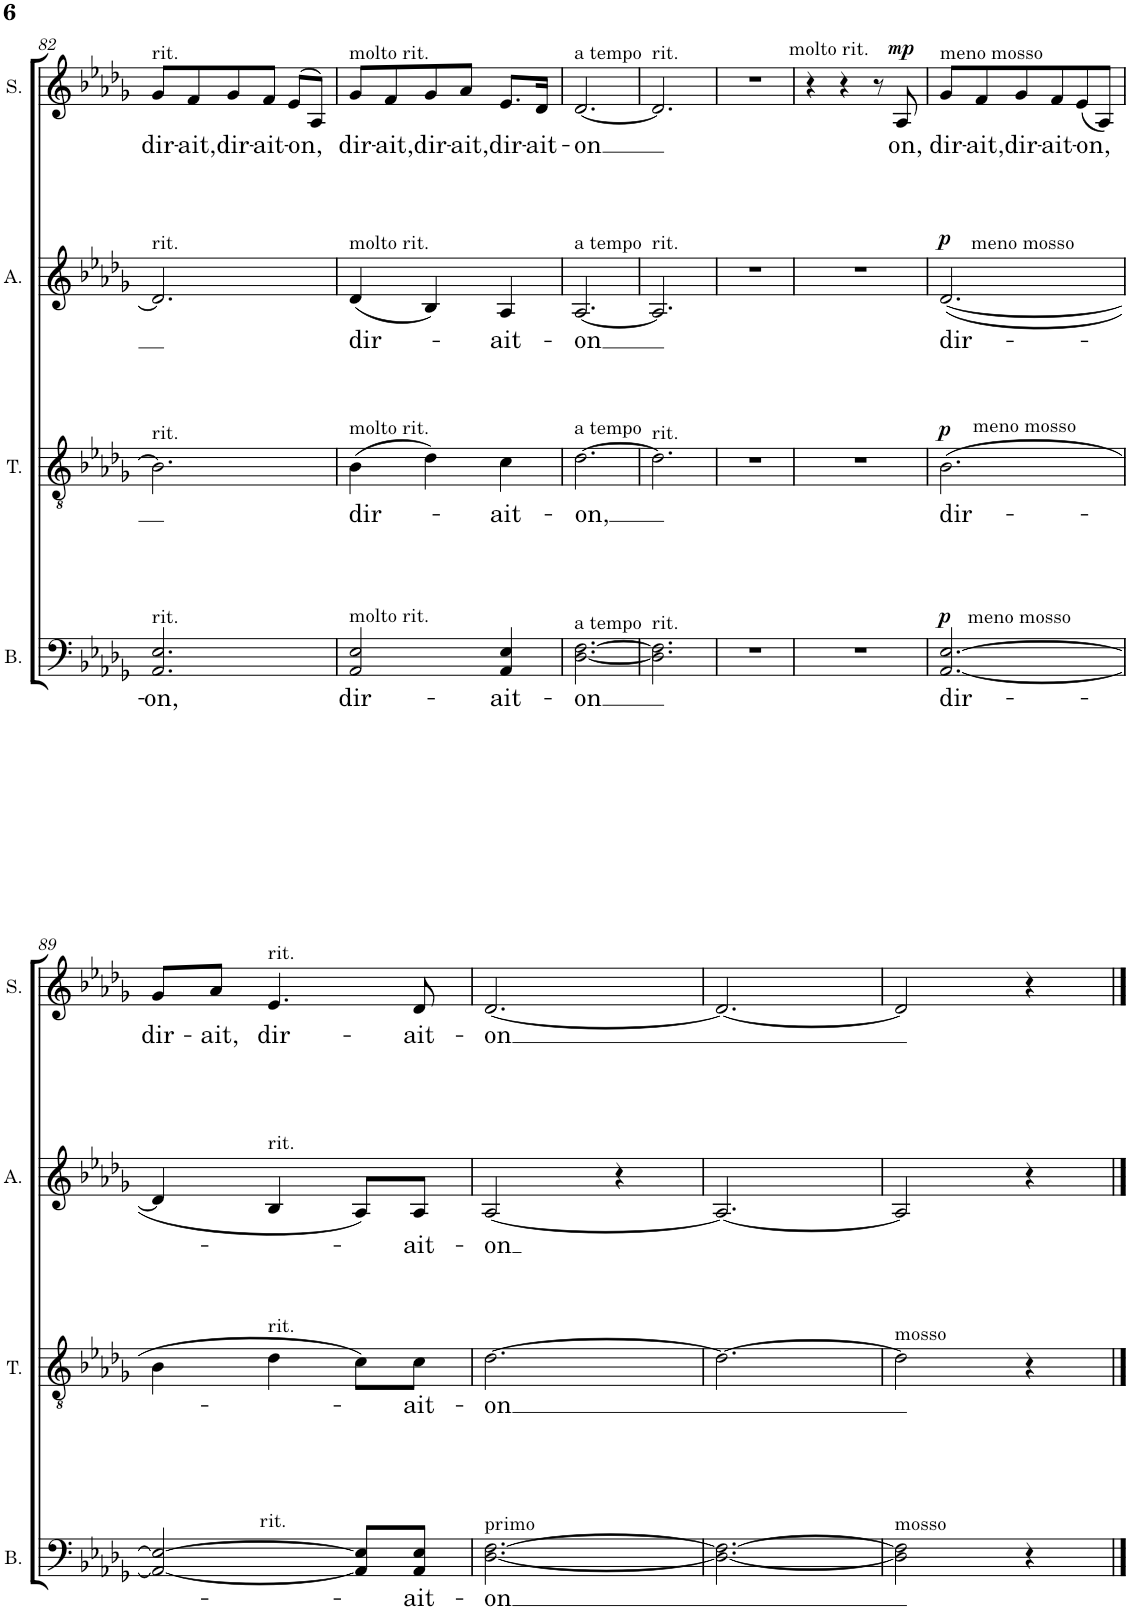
**kern	**text	**dynam	**kern	**text	**dynam	**kern	**text	**dynam	**kern	**text	**dynam
*part4	*part4	*part4	*part3	*part3	*part3	*part2	*part2	*part2	*part1	*part1	*part1
*staff4	*staff4	*staff4	*staff3	*staff3	*staff3	*staff2	*staff2	*staff2	*staff1	*staff1	*staff1
*I"Bass	*	*	*I"Tenor	*	*	*I"Alto	*	*	*I"Soprano	*	*
*I'B.	*	*	*I'T.	*	*	*I'A.	*	*	*I'S.	*	*
!!LO:PB:g=z
*clefF4	*	*	*clefGv2	*	*	*clefG2	*	*	*clefG2	*	*
*k[b-e-a-d-g-]	*	*	*k[b-e-a-d-g-]	*	*	*k[b-e-a-d-g-]	*	*	*k[b-e-a-d-g-]	*	*
*M3/4	*	*	*M3/4	*	*	*M3/4	*	*	*M3/4	*	*
=82	=82	=82	=82	=82	=82	=82	=82	=82	=82	=82	=82
!	!	!	!	!	!	!	!	!	!LO:TX:a:t=rit.	!	!
!	!	!	!	!	!	!LO:TX:a:t=rit.	!	!	!	!	!
!	!	!	!LO:TX:a:t=rit.	!	!	!	!	!	!	!	!
!LO:TX:a:t=rit.	!	!	!	!	!	!	!	!	!	!	!
!	!LO:LY:b	!	!	!	!	!	!	!	!	!LO:LY:b	!
2.AA-/ 2.E-/	-on,	.	2.B-\]	.	.	2.d-/]	.	.	8g-/L	dir-	.
!	!	!	!	!	!	!	!	!	!	!LO:LY:b	!
.	.	.	.	.	.	.	.	.	8f/	-ait,	.
!	!	!	!	!	!	!	!	!	!	!LO:LY:b	!
.	.	.	.	.	.	.	.	.	8g-/	dir-	.
!	!	!	!	!	!	!	!	!	!	!LO:LY:b	!
.	.	.	.	.	.	.	.	.	8f/J	-ait-	.
!	!	!	!	!	!	!	!	!	!	!LO:LY:b	!
.	.	.	.	.	.	.	.	.	(>8e-/L	-on,	.
.	.	.	.	.	.	.	.	.	8A-/J)	.	.
=83	=83	=83	=83	=83	=83	=83	=83	=83	=83	=83	=83
!	!	!	!	!	!	!	!	!	!LO:TX:a:t=molto rit.	!	!
!	!	!	!	!	!	!LO:TX:a:t=molto rit.	!	!	!	!	!
!	!	!	!LO:TX:a:t=molto rit.	!	!	!	!	!	!	!	!
!LO:TX:a:t=molto rit.	!	!	!	!	!	!	!	!	!	!	!
!	!LO:LY:b	!	!	!LO:LY:b	!	!	!LO:LY:b	!	!	!LO:LY:b	!
2AA-/ 2E-/	dir-	.	(4B-\	dir-	.	(4d-/	dir-	.	8g-/L	dir-	.
!	!	!	!	!	!	!	!	!	!	!LO:LY:b	!
.	.	.	.	.	.	.	.	.	8f/	-ait,	.
!	!	!	!	!	!	!	!	!	!	!LO:LY:b	!
.	.	.	4d-\)	.	.	4B-/)	.	.	8g-/	dir-	.
!	!	!	!	!	!	!	!	!	!	!LO:LY:b	!
.	.	.	.	.	.	.	.	.	8a-/J	-ait,	.
!	!LO:LY:b	!	!	!LO:LY:b	!	!	!LO:LY:b	!	!	!LO:LY:b	!
4AA-/ 4E-/	-ait-	.	4c\	-ait-	.	4A-/	-ait-	.	8.e-/L	dir-	.
!	!	!	!	!	!	!	!	!	!	!LO:LY:b	!
.	.	.	.	.	.	.	.	.	16d-/Jk	-ait-	.
=84	=84	=84	=84	=84	=84	=84	=84	=84	=84	=84	=84
!	!	!	!	!	!	!	!	!	!LO:TX:a:t=a tempo	!	!
!	!	!	!	!	!	!LO:TX:a:t=a tempo	!	!	!	!	!
!	!	!	!LO:TX:a:t=a tempo	!	!	!	!	!	!	!	!
!LO:TX:a:t=a tempo	!	!	!	!	!	!	!	!	!	!	!
!	!LO:LY:b	!	!	!LO:LY:b	!	!	!LO:LY:b	!	!	!LO:LY:b	!
[2.D-\ [2.F\	-on	.	[2.d-\	-on,	.	[2.A-/	-on	.	[2.d-/	-on	.
=85	=85	=85	=85	=85	=85	=85	=85	=85	=85	=85	=85
!	!	!	!	!	!	!	!	!	!LO:TX:a:t=rit.	!	!
!	!	!	!	!	!	!LO:TX:a:t=rit.	!	!	!	!	!
!	!	!	!LO:TX:a:t=rit.	!	!	!	!	!	!	!	!
!LO:TX:a:t=rit.	!	!	!	!	!	!	!	!	!	!	!
2.D-\] 2.F\]	.	.	2.d-\]	.	.	2.A-/]	.	.	2.d-/]	.	.
=86	=86	=86	=86	=86	=86	=86	=86	=86	=86	=86	=86
2.r	.	.	2.r	.	.	2.r	.	.	2.r	.	.
=87	=87	=87	=87	=87	=87	=87	=87	=87	=87	=87	=87
!	!	!	!	!	!	!	!	!	!LO:TX:a:t=molto rit.	!	!
2.r	.	.	2.r	.	.	2.r	.	.	4r	.	.
.	.	.	.	.	.	.	.	.	4r	.	.
.	.	.	.	.	.	.	.	.	8r	.	.
!	!	!	!	!	!	!	!	!	!	!LO:LY:b	!LO:DY:a
.	.	.	.	.	.	.	.	.	8A-/	on,	mp
=88	=88	=88	=88	=88	=88	=88	=88	=88	=88	=88	=88
!	!	!	!	!	!	!	!	!	!LO:TX:a:t=meno mosso	!	!
!	!	!	!	!	!	!LO:TX:a:t=meno mosso	!	!	!	!	!
!	!	!	!LO:TX:a:t=meno mosso	!	!	!	!	!	!	!	!
!LO:TX:a:t=meno mosso	!	!	!	!	!	!	!	!	!	!	!
!	!LO:LY:b	!LO:DY:a	!	!LO:LY:b	!LO:DY:a	!	!LO:LY:b	!LO:DY:a	!	!LO:LY:b	!
[2.AA-/ [2.E-/	dir-	p	(2.B-\	dir-	p	([2.d-/	dir-	p	8g-/L	dir-	.
!	!	!	!	!	!	!	!	!	!	!LO:LY:b	!
.	.	.	.	.	.	.	.	.	8f/	-ait,	.
!	!	!	!	!	!	!	!	!	!	!LO:LY:b	!
.	.	.	.	.	.	.	.	.	8g-/	dir-	.
!	!	!	!	!	!	!	!	!	!	!LO:LY:b	!
.	.	.	.	.	.	.	.	.	8f/	-ait-	.
!	!	!	!	!	!	!	!	!	!	!LO:LY:b	!
.	.	.	.	.	.	.	.	.	(8e-/	-on,	.
.	.	.	.	.	.	.	.	.	8A-/J)	.	.
!!LO:LB:g=z
=89	=89	=89	=89	=89	=89	=89	=89	=89	=89	=89	=89
!LO:TX:a:t=rit.	!	!	!	!	!	!	!	!	!	!	!
!	!	!	!	!	!	!	!	!	!	!LO:LY:b	!
2AA-/_ 2E-/_	.	.	4B-\	.	.	4d-/]	.	.	8g-/L	dir-	.
!	!	!	!	!	!	!	!	!	!	!LO:LY:b	!
.	.	.	.	.	.	.	.	.	8a-/J	-ait,	.
!	!	!	!	!	!	!	!	!	!LO:TX:a:t=rit.	!	!
!	!	!	!	!	!	!LO:TX:a:t=rit.	!	!	!	!	!
!	!	!	!LO:TX:a:t=rit.	!	!	!	!	!	!	!	!
!	!	!	!	!	!	!	!	!	!	!LO:LY:b	!
.	.	.	4d-\	.	.	4B-/	.	.	4.e-/	dir-	.
8AA-/] 8E-/]L	.	.	8c\L)	.	.	8A-/L)	.	.	.	.	.
!	!LO:LY:b	!	!	!LO:LY:b	!	!	!LO:LY:b	!	!	!LO:LY:b	!
8AA-/ 8E-/J	-ait-	.	8c\J	-ait-	.	8A-/J	-ait-	.	8d-/	-ait-	.
=90	=90	=90	=90	=90	=90	=90	=90	=90	=90	=90	=90
!LO:TX:a:t=primo	!	!	!	!	!	!	!	!	!	!	!
!	!LO:LY:b	!	!	!LO:LY:b	!	!	!LO:LY:b	!	!	!LO:LY:b	!
[2.D-\ [2.F\	-on	.	[2.d-\	-on	.	[2A-/	-on	.	[2.d-/	-on	.
.	.	.	.	.	.	4r	.	.	.	.	.
=91	=91	=91	=91	=91	=91	=91	=91	=91	=91	=91	=91
2.D-\_ 2.F\_	.	.	2.d-\_	.	.	2.A-/_	.	.	2.d-/_	.	.
=92	=92	=92	=92	=92	=92	=92	=92	=92	=92	=92	=92
!	!	!	!LO:TX:a:t=mosso	!	!	!	!	!	!	!	!
!LO:TX:a:t=mosso	!	!	!	!	!	!	!	!	!	!	!
2D-\] 2F\]	.	.	2d-\]	.	.	2A-/]	.	.	2d-/]	.	.
4r	.	.	4r	.	.	4r	.	.	4r	.	.
==	==	==	==	==	==	==	==	==	==	==	==
*-	*-	*-	*-	*-	*-	*-	*-	*-	*-	*-	*-
